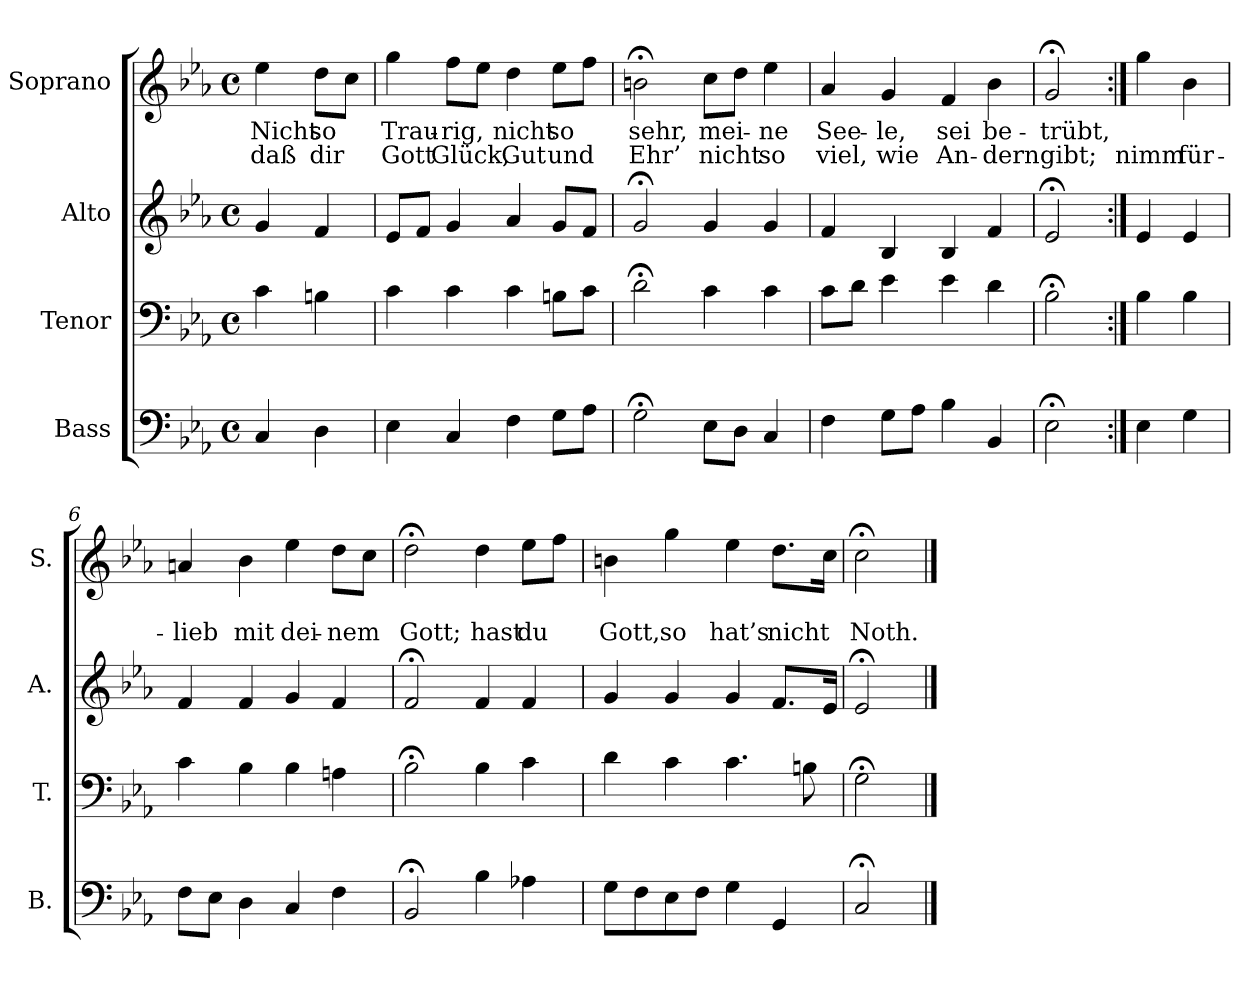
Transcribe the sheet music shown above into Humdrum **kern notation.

**kern	**kern	**kern	**kern	**text	**text
*part4	*part3	*part2	*part1	*part1	*part1
*staff4	*staff3	*staff2	*staff1	*staff1	*staff1
*I"Bass	*I"Tenor	*I"Alto	*I"Soprano	*	*
*I'B.	*I'T.	*I'A.	*I'S.	*	*
*clefF4	*clefF4	*clefG2	*clefG2	*	*
*k[b-e-a-]	*k[b-e-a-]	*k[b-e-a-]	*k[b-e-a-]	*	*
*c:	*c:	*c:	*c:	*	*
*M4/4	*M4/4	*M4/4	*M4/4	*	*
*met(c)	*met(c)	*met(c)	*met(c)	*	*
=1	=1	=1	=1	=1	=1
4C/	4c\	4g/	4ee-\	Nicht	daß
4D\	4Bn\	4f/	8dd\L	so	dir
.	.	.	8cc\J	.	.
=2	=2	=2	=2	=2	=2
4E-\	4c\	8e-/L	4gg\	Trau-	Gott
.	.	8f/J	.	.	.
4C/	4c\	4g/	8ff\L	-rig,	Glück,
.	.	.	8ee-\J	.	.
4F\	4c\	4a-/	4dd\	nicht	Gut
8G\L	8Bn\L	8g/L	8ee-\L	so	und
8A-\J	8c\J	8f/J	8ff\J	.	.
=3	=3	=3	=3	=3	=3
2G;<\	2d;<\	2g;</	2bn;<\	sehr,	Ehr’
8E-\L	4c\	4g/	8cc\L	mei-	nicht
8D\J	.	.	8dd\J	.	.
4C/	4c\	4g/	4ee-\	-ne	so
=4	=4	=4	=4	=4	=4
4F\	8c\L	4f/	4a-/	See-	viel,
.	8d\J	.	.	.	.
8G\L	4e-\	4B-/	4g/	-le,	wie
8A-\J	.	.	.	.	.
4B-\	4e-\	4B-/	4f/	sei	An-
4BB-/	4d\	4f/	4b-\	be-	-dern
=5	=5	=5	=5	=5	=5
2E-;<\	2B-;<\	2e-;</	2g;</	-trübt,	gibt;
!!LO:LB:g=z
=5a:|!	=5a:|!	=5a:|!	=5a:|!	=5a:|!	=5a:|!
4E-\	4B-\	4e-/	4gg\	.	nimm
4G\	4B-\	4e-/	4b-\	.	für-
=6	=6	=6	=6	=6	=6
8F\L	4c\	4f/	4an/	.	-lieb
8E-\J	.	.	.	.	.
4D\	4B-\	4f/	4b-\	.	mit
4C/	4B-\	4g/	4ee-\	.	dei-
4F\	4An\	4f/	8dd\L	.	-nem
.	.	.	8cc\J	.	.
=7	=7	=7	=7	=7	=7
2BB-;</	2B-;<\	2f;</	2dd;<\	.	Gott;
4B-\	4B-\	4f/	4dd\	.	hast
4A-X\	4c\	4f/	8ee-\L	.	du
.	.	.	8ff\J	.	.
=8	=8	=8	=8	=8	=8
8G\L	4d\	4g/	4bn\	.	Gott,
8F\	.	.	.	.	.
8E-\	4c\	4g/	4gg\	.	so
8F\J	.	.	.	.	.
4G\	4.c\	4g/	4ee-\	.	hat’s
4GG/	.	8.f/L	8.dd\L	.	nicht
.	8Bn\	.	.	.	.
.	.	16e-/Jk	16cc\Jk	.	.
=9	=9	=9	=9	=9	=9
2C;</	2G;<\	2e-;</	2cc;<\	.	Noth.
==	==	==	==	==	==
*-	*-	*-	*-	*-	*-
